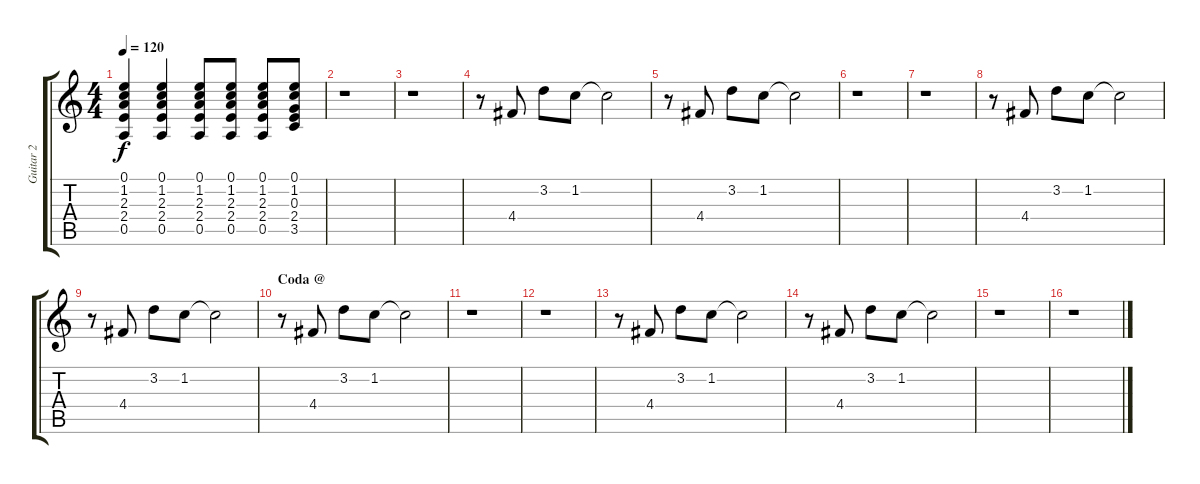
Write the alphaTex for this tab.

\track ("Guitar 2" "Guitar 2") {instrument electricguitarclean}
\staff {score tabs}
\tuning (E4 B3 G3 D3 A2 E2) {hide}
\ts (4 4)
\tempo 120
\clef g2
\ks c
(0.1{t} 1.2{t} 2.3{t} 2.4{t} 0.5{t}).4{dy f} (0.1 1.2 2.3 2.4 0.5).4 (0.1 1.2 2.3 2.4 0.5).8 (0.1 1.2 2.3 2.4 0.5).8 (0.1 1.2 2.3 2.4 0.5).8 (0.1 1.2 0.3 2.4 3.5).8 |
r.1 |
r.1 |
r.8 4.4.8 3.2.8 1.2.8 1.2{t}.2 |
r.8 4.4.8 3.2.8 1.2.8 1.2{t}.2 |
r.1 |
r.1 |
r.8 4.4.8 3.2.8 1.2.8 1.2{t}.2 |
r.8 4.4.8 3.2.8 1.2.8 1.2{t}.2 |
\section ("" "Coda @")
r.8 4.4.8 3.2.8 1.2.8 1.2{t}.2 |
r.1 |
r.1 |
r.8 4.4.8 3.2.8 1.2.8 1.2{t}.2 |
r.8 4.4.8 3.2.8 1.2.8 1.2{t}.2 |
r.1 |
r.1
